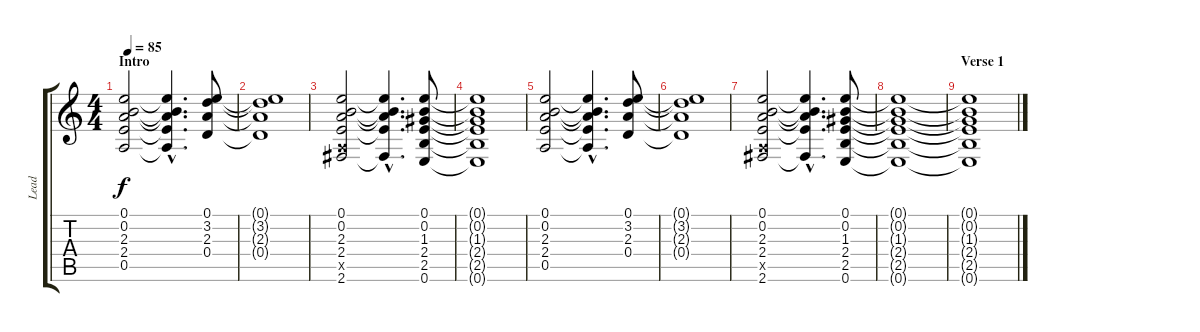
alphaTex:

\track ("Lead" "Lead") {instrument distortionguitar}
\staff {score tabs}
\tuning (E4 B3 G3 D3 A2 E2) {hide}
\ts (4 4)
\section ("" "Intro")
\tempo 85
\clef g2
\ks c
(0.1 0.2 2.3 2.4 0.5).2{dy f instrument distortionguitar} (0.1{hac t} 0.2{hac t} 2.3{hac t} 2.4{hac t} 0.5{hac t}).4{d} (0.1 3.2 2.3 0.4).8 |
(0.1{t} 3.2{t} 2.3{t} 0.4{t}).1 |
(0.1 0.2 2.3 2.4 0.5{x} 2.6).2 (0.1{hac t} 0.2{hac t} 2.3{hac t} 2.4{hac t} 2.6{hac t}).4{d} (0.1 0.2 1.3 2.4 2.5 0.6).8 |
(0.1{t} 0.2{t} 1.3{t} 2.4{t} 2.5{t} 0.6{t}).1 |
(0.1 0.2 2.3 2.4 0.5).2 (0.1{hac t} 0.2{hac t} 2.3{hac t} 2.4{hac t} 0.5{hac t}).4{d} (0.1 3.2 2.3 0.4).8 |
(0.1{t} 3.2{t} 2.3{t} 0.4{t}).1 |
(0.1 0.2 2.3 2.4 0.5{x} 2.6).2 (0.1{hac t} 0.2{hac t} 2.3{hac t} 2.4{hac t} 2.6{hac t}).4{d} (0.1 0.2 1.3 2.4 2.5 0.6).8 |
(0.1{t} 0.2{t} 1.3{t} 2.4{t} 2.5{t} 0.6{t}).1 |
\section ("" "Verse 1")
(0.1{t} 0.2{t} 1.3{t} 2.4{t} 2.5{t} 0.6{t}).1{volume 0}
